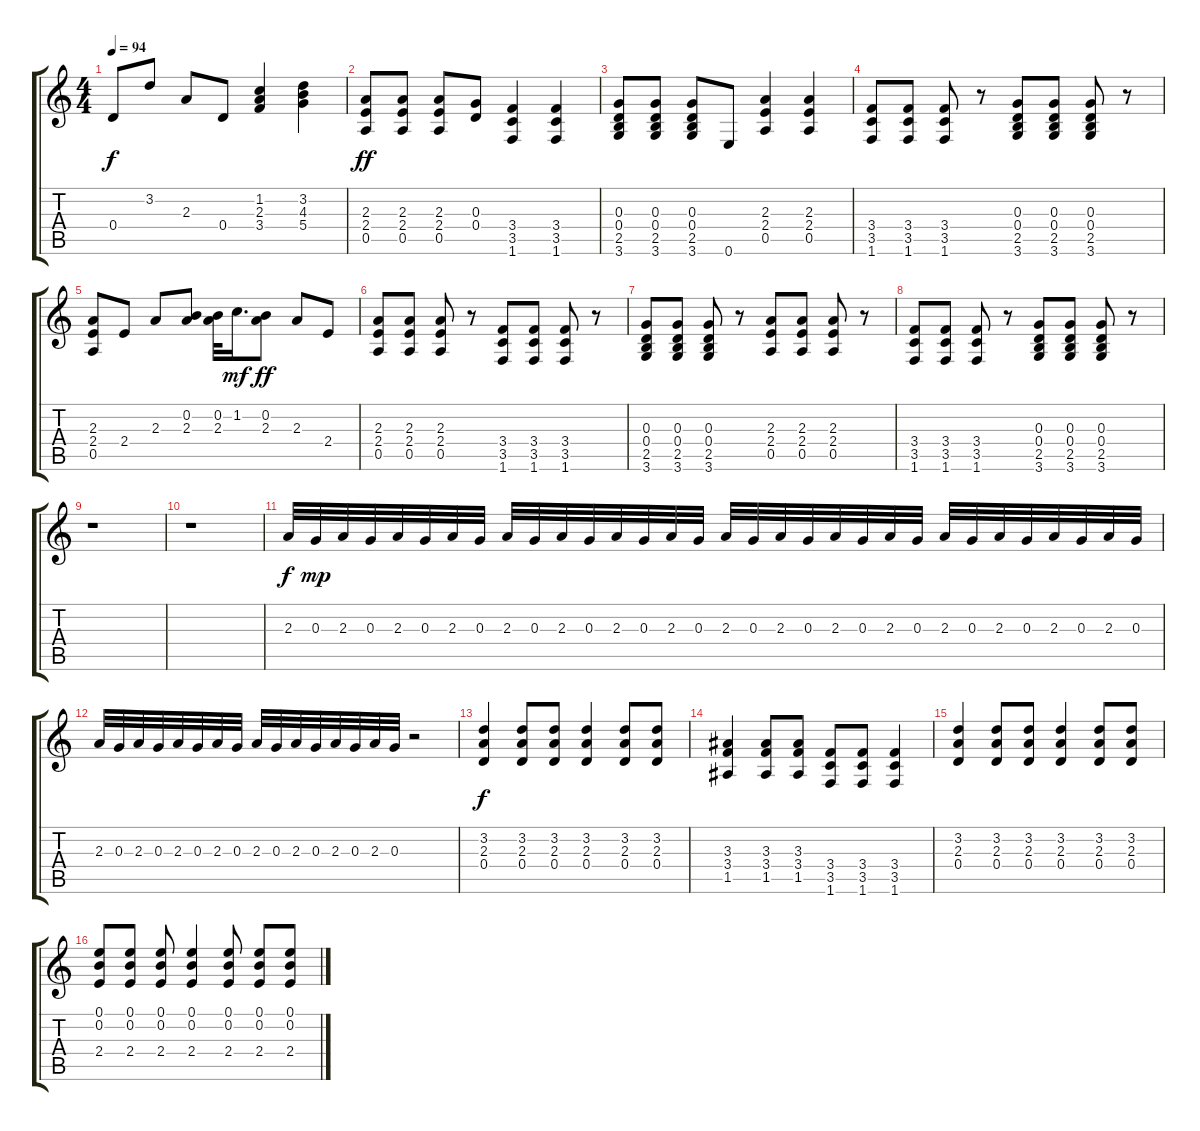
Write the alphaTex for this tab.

\track "" {instrument overdrivenguitar}
\staff {score tabs}
\tuning (E4 B3 G3 D3 A2 E2) {hide}
\ts (4 4)
\tempo 94
\clef g2
\ks c
0.4.8{dy f} 3.2.8 2.3.8 0.4.8 (1.2 2.3 3.4).4 (3.2 4.3 5.4).4 |
(2.3 2.4 0.5).8{dy ff} (2.3 2.4 0.5).8 (2.3 2.4 0.5).8 (0.3 0.4).8 (3.4 3.5 1.6).4 (3.4 3.5 1.6).4 |
(0.3 0.4 2.5 3.6).8 (0.3 0.4 2.5 3.6).8 (0.3 0.4 2.5 3.6).8 0.6.8 (2.3 2.4 0.5).4 (2.3 2.4 0.5).4 |
(3.4 3.5 1.6).8 (3.4 3.5 1.6).8 (3.4 3.5 1.6).8 r.8 (0.3 0.4 2.5 3.6).8 (0.3 0.4 2.5 3.6).8 (0.3 0.4 2.5 3.6).8 r.8 |
(2.3 2.4 0.5).8 2.4.8 2.3.8 (0.2 2.3).8 (0.2 2.3).32 1.2.16{d dy mf} (0.2 2.3).8{dy ff} 2.3.8 2.4.8 |
(2.3 2.4 0.5).8 (2.3 2.4 0.5).8 (2.3 2.4 0.5).8 r.8 (3.4 3.5 1.6).8 (3.4 3.5 1.6).8 (3.4 3.5 1.6).8 r.8 |
(0.3 0.4 2.5 3.6).8 (0.3 0.4 2.5 3.6).8 (0.3 0.4 2.5 3.6).8 r.8 (2.3 2.4 0.5).8 (2.3 2.4 0.5).8 (2.3 2.4 0.5).8 r.8 |
(3.4 3.5 1.6).8 (3.4 3.5 1.6).8 (3.4 3.5 1.6).8 r.8 (0.3 0.4 2.5 3.6).8 (0.3 0.4 2.5 3.6).8 (0.3 0.4 2.5 3.6).8 r.8 |
r.1 |
r.1 |
2.3.32{dy f} 0.3.32{dy mp} 2.3.32 0.3.32 2.3.32 0.3.32 2.3.32 0.3.32 2.3.32 0.3.32 2.3.32 0.3.32 2.3.32 0.3.32 2.3.32 0.3.32 2.3.32 0.3.32 2.3.32 0.3.32 2.3.32 0.3.32 2.3.32 0.3.32 2.3.32 0.3.32 2.3.32 0.3.32 2.3.32 0.3.32 2.3.32 0.3.32 |
2.3.32 0.3.32 2.3.32 0.3.32 2.3.32 0.3.32 2.3.32 0.3.32 2.3.32 0.3.32 2.3.32 0.3.32 2.3.32 0.3.32 2.3.32 0.3.32 r.2 |
(3.2 2.3 0.4).4{dy f} (3.2 2.3 0.4).8 (3.2 2.3 0.4).8 (3.2 2.3 0.4).4 (3.2 2.3 0.4).8 (3.2 2.3 0.4).8 |
(3.3 3.4 1.5).4 (3.3 3.4 1.5).8 (3.3 3.4 1.5).8 (3.4 3.5 1.6).8 (3.4 3.5 1.6).8 (3.4 3.5 1.6).4 |
(3.2 2.3 0.4).4 (3.2 2.3 0.4).8 (3.2 2.3 0.4).8 (3.2 2.3 0.4).4 (3.2 2.3 0.4).8 (3.2 2.3 0.4).8 |
(0.1 0.2 2.4).8 (0.1 0.2 2.4).8 (0.1 0.2 2.4).8 (0.1 0.2 2.4).4 (0.1 0.2 2.4).8 (0.1 0.2 2.4).8 (0.1 0.2 2.4).8
